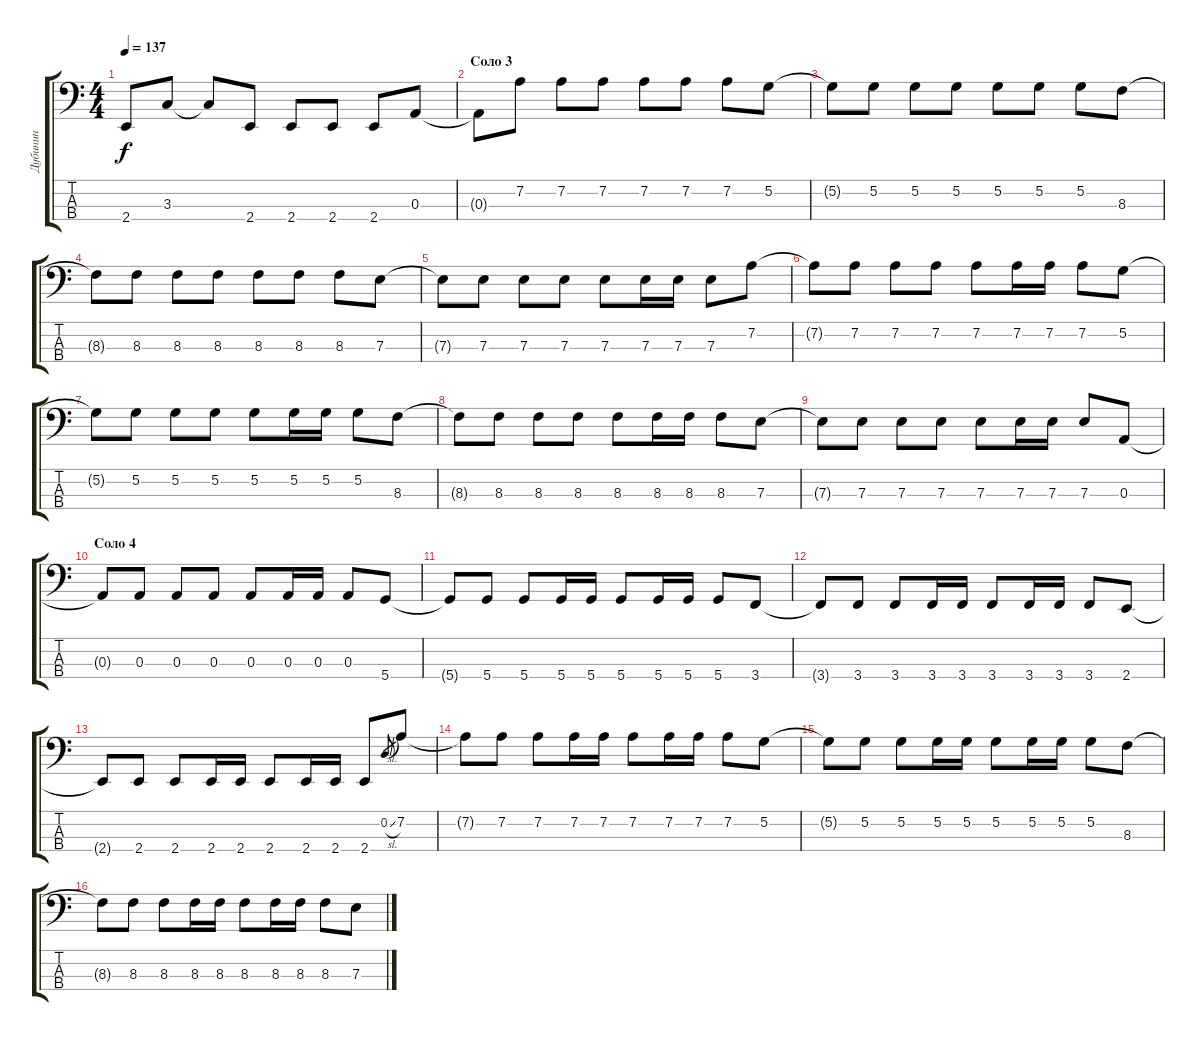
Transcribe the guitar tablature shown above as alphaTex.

\track ("Дубинин" "Дубинин") {instrument electricbassfinger}
\staff {score tabs}
\tuning (G2 D2 A1 D1) {hide}
\ts (4 4)
\tempo 137
\clef f4
\ks c
2.4.8{dy f} 3.3.8 3.3{t}.8 2.4.8 2.4.8 2.4.8 2.4.8 0.3.8 |
\section ("" "Соло 3")
0.3{t}.8 7.2.8 7.2.8 7.2.8 7.2.8 7.2.8 7.2.8 5.2.8 |
5.2{t}.8 5.2.8 5.2.8 5.2.8 5.2.8 5.2.8 5.2.8 8.3.8 |
8.3{t}.8 8.3.8 8.3.8 8.3.8 8.3.8 8.3.8 8.3.8 7.3.8 |
7.3{t}.8 7.3.8 7.3.8 7.3.8 7.3.8 7.3.16 7.3.16 7.3.8 7.2.8 |
7.2{t}.8 7.2.8 7.2.8 7.2.8 7.2.8 7.2.16 7.2.16 7.2.8 5.2.8 |
5.2{t}.8 5.2.8 5.2.8 5.2.8 5.2.8 5.2.16 5.2.16 5.2.8 8.3.8 |
8.3{t}.8 8.3.8 8.3.8 8.3.8 8.3.8 8.3.16 8.3.16 8.3.8 7.3.8 |
7.3{t}.8 7.3.8 7.3.8 7.3.8 7.3.8 7.3.16 7.3.16 7.3.8 0.3.8 |
\section ("" "Соло 4")
0.3{t}.8 0.3.8 0.3.8 0.3.8 0.3.8 0.3.16 0.3.16 0.3.8 5.4.8 |
5.4{t}.8 5.4.8 5.4.8 5.4.16 5.4.16 5.4.8 5.4.16 5.4.16 5.4.8 3.4.8 |
3.4{t}.8 3.4.8 3.4.8 3.4.16 3.4.16 3.4.8 3.4.16 3.4.16 3.4.8 2.4.8 |
2.4{t}.8 2.4.8 2.4.8 2.4.16 2.4.16 2.4.8 2.4.16 2.4.16 2.4.8 0.2{sl}.8{gr} 7.2.8 |
7.2{t}.8 7.2.8 7.2.8 7.2.16 7.2.16 7.2.8 7.2.16 7.2.16 7.2.8 5.2.8 |
5.2{t}.8 5.2.8 5.2.8 5.2.16 5.2.16 5.2.8 5.2.16 5.2.16 5.2.8 8.3.8 |
8.3{t}.8 8.3.8 8.3.8 8.3.16 8.3.16 8.3.8 8.3.16 8.3.16 8.3.8 7.3.8
